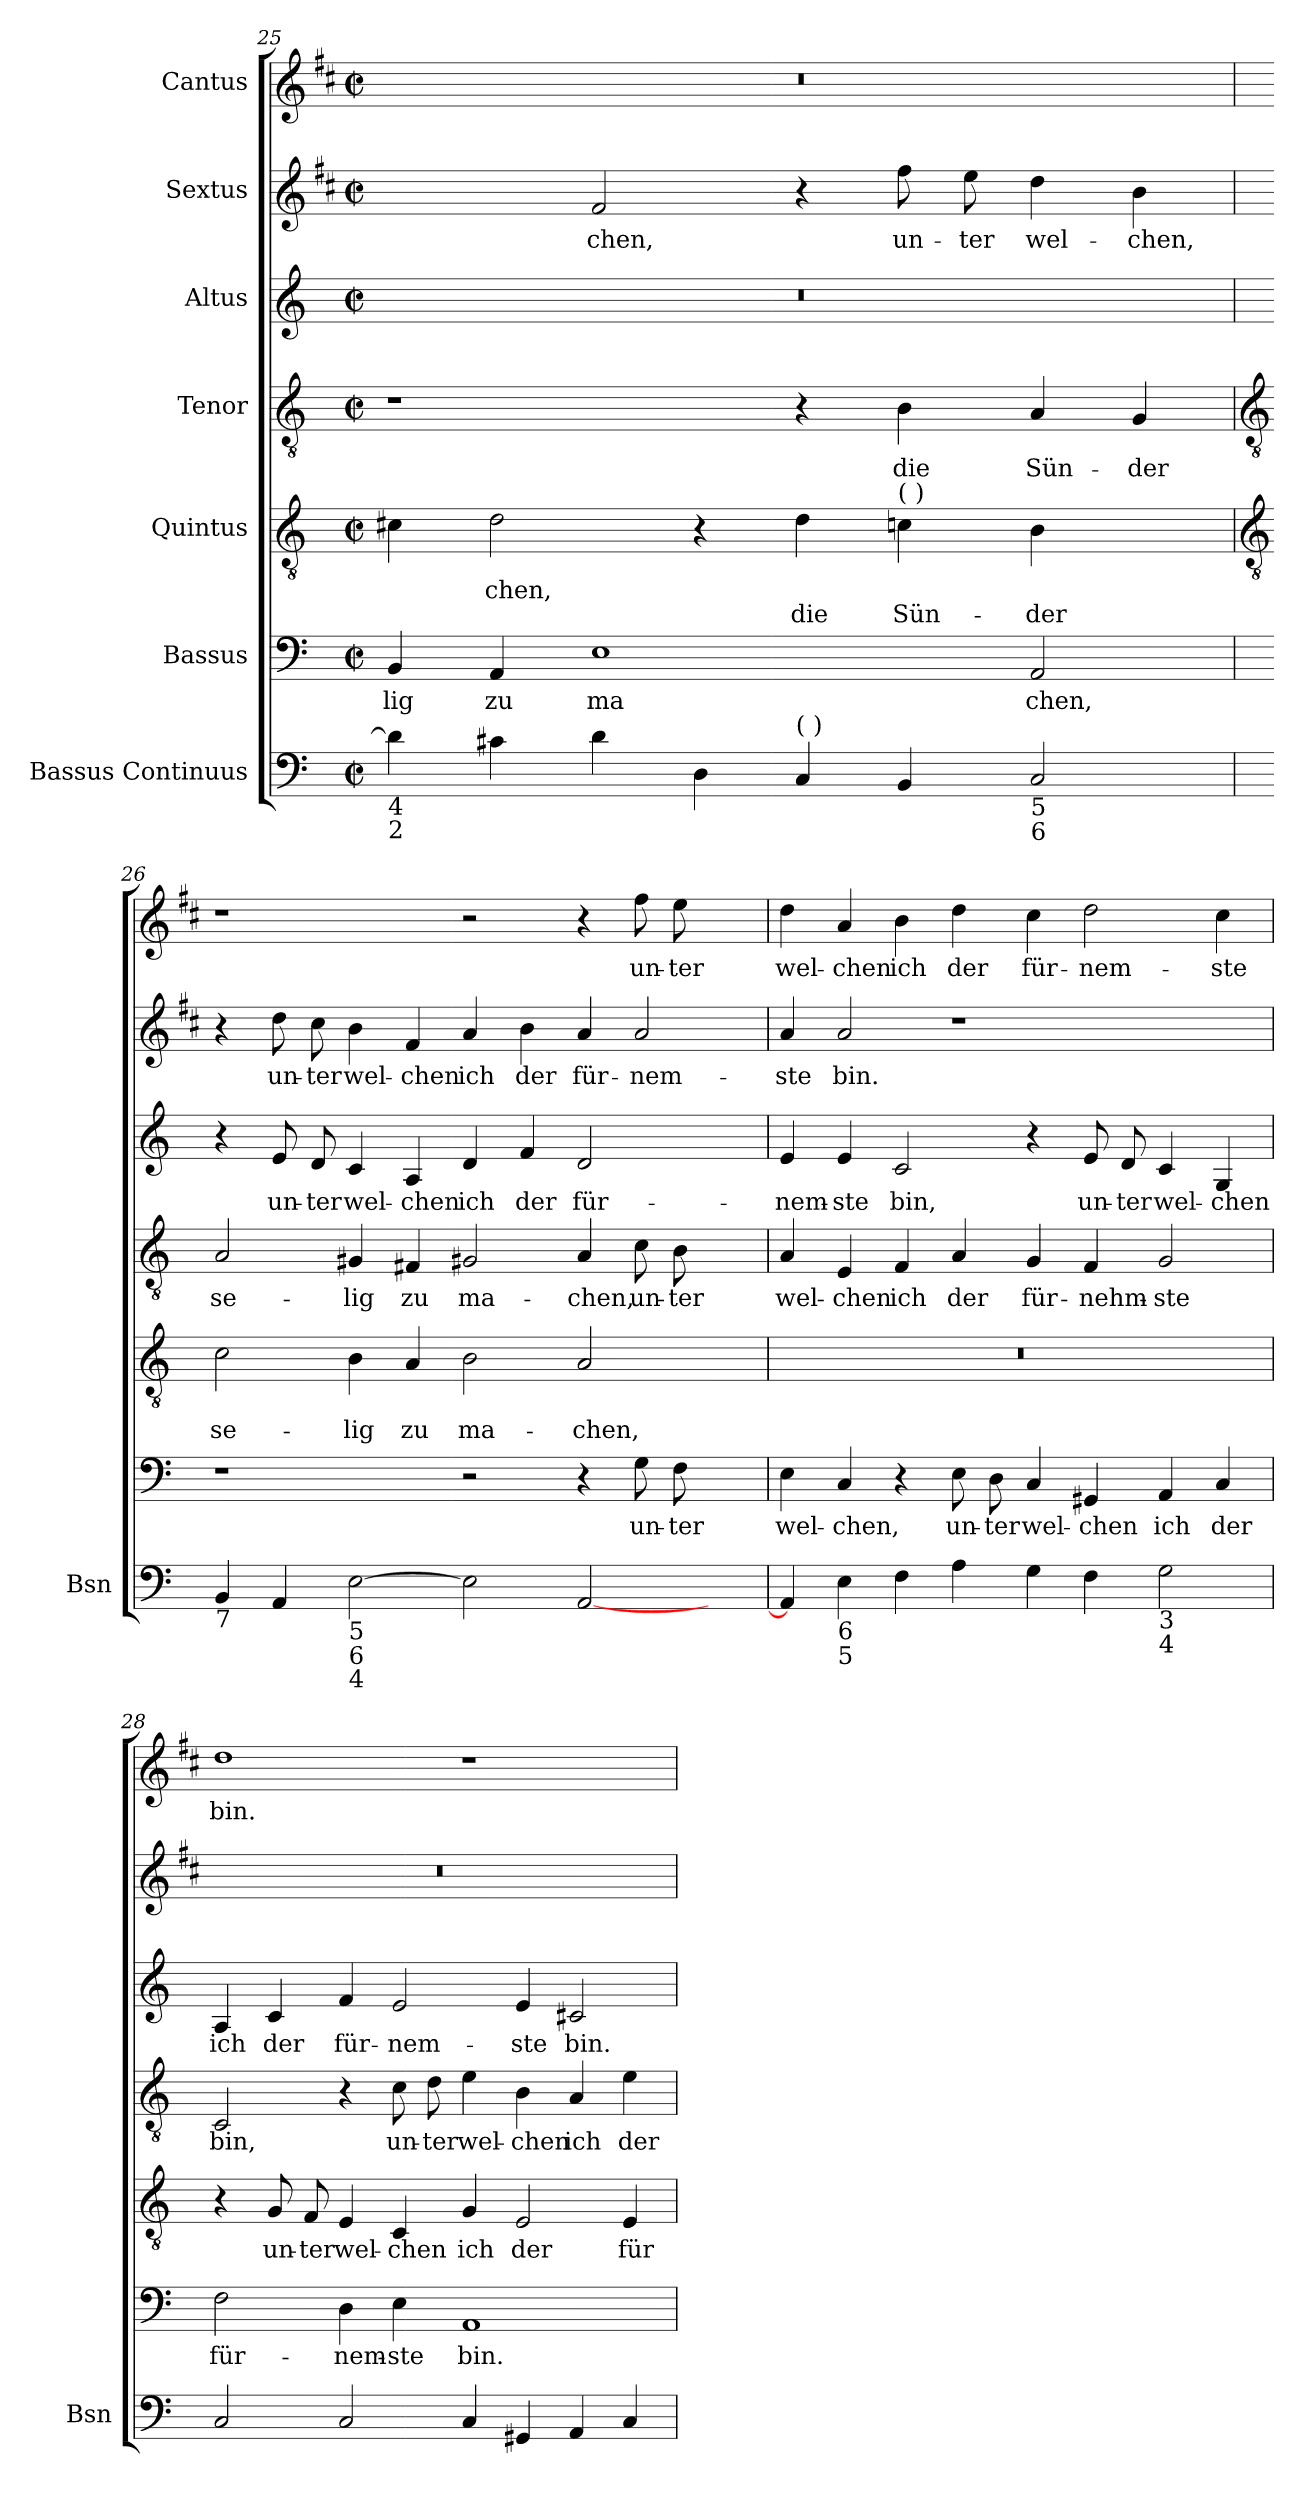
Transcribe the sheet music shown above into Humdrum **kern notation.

**kern	**kern	**text	**kern	**text	**text	**kern	**text	**kern	**text	**kern	**text	**kern	**text
*part7	*part6	*part6	*part5	*part5	*part5	*part4	*part4	*part3	*part3	*part2	*part2	*part1	*part1
*staff7	*staff6	*staff6	*staff5	*staff5	*staff5	*staff4	*staff4	*staff3	*staff3	*staff2	*staff2	*staff1	*staff1
*I"Bassus Continuus	*I"Bassus	*	*I"Quintus	*	*	*I"Tenor	*	*I"Altus	*	*I"Sextus	*	*I"Cantus	*
*I'Bsn	*	*	*	*	*	*	*	*	*	*	*	*	*
!!LO:LB:g=z
*clefF4	*clefF4	*	*clefGv2	*	*	*clefGv2	*	*clefG2	*	*clefG2	*	*clefG2	*
*	*	*	*	*	*	*	*	*	*	*ITrd1c2	*	*ITrd1c2	*
*k[]	*k[]	*	*k[]	*	*	*k[]	*	*k[]	*	*k[]	*	*k[]	*
*C:	*C:	*	*C:	*	*	*C:	*	*C:	*	*C:	*	*C:	*
*M4/2	*M4/2	*	*M4/2	*	*	*M4/2	*	*M4/2	*	*M4/2	*	*M4/2	*
*met(c|)	*met(c|)	*	*met(c|)	*	*	*met(c|)	*	*met(c|)	*	*met(c|)	*	*met(c|)	*
=25	=25	=25	=25	=25	=25	=25	=25	=25	=25	=25	=25	=25	=25
!LO:TX:b:t=4\n2	!	!	!	!	!	!	!	!	!	!	!	!	!
!	!	!LO:LY:b	!	!	!	!	!	!	!	!	!	!	!
4d]	4BB	-lig	4c#	.	.	1r	.	0r	.	2eyy]	.	0r	.
!	!	!LO:LY:b	!	!LO:LY:b	!	!	!	!	!	!	!	!	!
4c#X	4AA	zu	2d	chen,	.	.	.	.	.	.	.	.	.
!	!	!LO:LY:b	!	!	!	!	!	!	!	!	!LO:LY:b	!	!
4d	1E	ma	.	.	.	.	.	.	.	2e	chen,	.	.
4D	.	.	4r	.	.	.	.	.	.	.	.	.	.
!LO:TX:a:t=(  )	!	!	!	!	!	!	!	!	!	!	!	!	!
!	!	!	!	!	!LO:LY:b	!	!	!	!	!	!	!	!
4C	.	.	4d	.	die	4r	.	.	.	4r	.	.	.
!	!	!	!LO:TX:a:t=(  )	!	!	!	!	!	!	!	!	!	!
!	!	!	!	!	!LO:LY:b	!	!LO:LY:b	!	!	!	!LO:LY:b	!	!
4BB	.	.	4c	.	Sün-	4B	die	.	.	8ee	un-	.	.
!	!	!	!	!	!	!	!	!	!	!	!LO:LY:b	!	!
.	.	.	.	.	.	.	.	.	.	8dd	-ter	.	.
!LO:TX:b:t=5	!	!	!	!	!	!	!	!	!	!	!	!	!
!LO:TX:b:t=6	!	!	!	!	!	!	!	!	!	!	!	!	!
!	!	!LO:LY:b	!	!	!LO:LY:b	!	!LO:LY:b	!	!	!	!LO:LY:b	!	!
2C	2AA	chen,	4B	.	-der	4A	Sün-	.	.	4cc	wel-	.	.
!	!	!	!	!	!	!	!LO:LY:b	!	!	!	!LO:LY:b	!	!
.	.	.	4ryy	.	.	4G	-der	.	.	4a	-chen,	.	.
!!LO:LB:g=z
=26	=26	=26	=26	=26	=26	=26	=26	=26	=26	=26	=26	=26	=26
*	*	*	*clefGv2	*	*	*clefGv2	*	*	*	*	*	*	*
!LO:TX:b:t=7	!	!	!	!	!	!	!	!	!	!	!	!	!
!	!	!	!	!	!LO:LY:b	!	!LO:LY:b	!	!	!	!	!	!
4BB	1r	.	2c	.	se-	2A	se-	4r	.	4r	.	1r	.
!	!	!	!	!	!	!	!	!	!LO:LY:b	!	!LO:LY:b	!	!
4AA	.	.	.	.	.	.	.	8e	un-	8cc	un-	.	.
!	!	!	!	!	!	!	!	!	!LO:LY:b	!	!LO:LY:b	!	!
.	.	.	.	.	.	.	.	8d	-ter	8b	-ter	.	.
!LO:TX:b:t=5	!	!	!	!	!	!	!	!	!	!	!	!	!
!LO:TX:b:t=6\n4	!	!	!	!	!	!	!	!	!	!	!	!	!
!	!	!	!	!	!LO:LY:b	!	!LO:LY:b	!	!LO:LY:b	!	!LO:LY:b	!	!
[2E	.	.	4B	.	-lig	4G#X	-lig	4c	wel-	4a	wel-	.	.
!	!	!	!	!	!LO:LY:b	!	!LO:LY:b	!	!LO:LY:b	!	!LO:LY:b	!	!
.	.	.	4A	.	zu	4F#X	zu	4A	-chen	4e	-chen	.	.
!	!	!	!	!	!LO:LY:b	!	!LO:LY:b	!	!LO:LY:b	!	!LO:LY:b	!	!
2E]	2r	.	2B	.	ma-	2G#X	ma-	4d	ich	4g	ich	2r	.
!	!	!	!	!	!	!	!	!	!LO:LY:b	!	!LO:LY:b	!	!
.	.	.	.	.	.	.	.	4f	der	4a	der	.	.
!	!	!	!	!	!LO:LY:b	!	!LO:LY:b	!	!LO:LY:b	!	!LO:LY:b	!	!
[2AA	4r	.	2A	.	-chen,	4A	-chen,	2d	für-	4g	für-	4r	.
!	!	!LO:LY:b	!	!	!	!	!LO:LY:b	!	!	!	!LO:LY:b	!	!LO:LY:b
.	8G	un-	.	.	.	8c	un-	.	.	2g	-nem-	8ee	un-
!	!	!LO:LY:b	!	!	!	!	!LO:LY:b	!	!	!	!	!	!LO:LY:b
.	8F	-ter	.	.	.	8B	-ter	.	.	.	.	8dd	-ter
4ryy	4ryy	.	4ryy	.	.	4ryy	.	4ryy	.	.	.	4ryy	.
=27	=27	=27	=27	=27	=27	=27	=27	=27	=27	=27	=27	=27	=27
!	!	!LO:LY:b	!	!	!	!	!LO:LY:b	!	!LO:LY:b	!	!LO:LY:b	!	!LO:LY:b
4AA]	4E	wel-	0r	.	.	4A	wel-	4e	-nem-	4g	-ste	4cc	wel-
!LO:TX:b:t=6	!	!	!	!	!	!	!	!	!	!	!	!	!
!LO:TX:b:t=5	!	!	!	!	!	!	!	!	!	!	!	!	!
!	!	!LO:LY:b	!	!	!	!	!LO:LY:b	!	!LO:LY:b	!	!LO:LY:b	!	!LO:LY:b
4E	4C	-chen,	.	.	.	4E	-chen	4e	-ste	2g	bin.	4g	-chen
!	!	!	!	!	!	!	!LO:LY:b	!	!LO:LY:b	!	!	!	!LO:LY:b
4F	4r	.	.	.	.	4F	ich	2c	bin,	.	.	4a	ich
!	!	!LO:LY:b	!	!	!	!	!LO:LY:b	!	!	!	!	!	!LO:LY:b
4A	8E	un-	.	.	.	4A	der	.	.	1r	.	4cc	der
!	!	!LO:LY:b	!	!	!	!	!	!	!	!	!	!	!
.	8D	-ter	.	.	.	.	.	.	.	.	.	.	.
!	!	!LO:LY:b	!	!	!	!	!LO:LY:b	!	!	!	!	!	!LO:LY:b
4G	4C	wel-	.	.	.	4G	für-	4r	.	.	.	4b	für-
!	!	!LO:LY:b	!	!	!	!	!LO:LY:b	!	!LO:LY:b	!	!	!	!LO:LY:b
4F	4GG#X	-chen	.	.	.	4F	-nehm-	8e	un-	.	.	2cc	-nem-
!	!	!	!	!	!	!	!	!	!LO:LY:b	!	!	!	!
.	.	.	.	.	.	.	.	8d	-ter	.	.	.	.
!LO:TX:b:t=3	!	!	!	!	!	!	!	!	!	!	!	!	!
!LO:TX:b:t=4	!	!	!	!	!	!	!	!	!	!	!	!	!
!	!	!LO:LY:b	!	!	!	!	!LO:LY:b	!	!LO:LY:b	!	!	!	!
2G	4AA	ich	.	.	.	2G	-ste	4c	wel-	.	.	.	.
!	!	!LO:LY:b	!	!	!	!	!	!	!LO:LY:b	!	!	!	!LO:LY:b
.	4C	der	.	.	.	.	.	4G	-chen	4ryy	.	4b	-ste
!!LO:LB:g=z
=28	=28	=28	=28	=28	=28	=28	=28	=28	=28	=28	=28	=28	=28
!	!	!LO:LY:b	!	!	!	!	!LO:LY:b	!	!LO:LY:b	!	!	!	!LO:LY:b
2C	2F	für-	4r	.	.	2C	bin,	4A	ich	0r	.	1cc	bin.
!	!	!	!	!LO:LY:b	!	!	!	!	!LO:LY:b	!	!	!	!
.	.	.	8G	un-	.	.	.	4c	der	.	.	.	.
!	!	!	!	!LO:LY:b	!	!	!	!	!	!	!	!	!
.	.	.	8F	-ter	.	.	.	.	.	.	.	.	.
!	!	!LO:LY:b	!	!LO:LY:b	!	!	!	!	!LO:LY:b	!	!	!	!
2C	4D	-nem-	4E	wel-	.	4r	.	4f	für-	.	.	.	.
!	!	!LO:LY:b	!	!LO:LY:b	!	!	!LO:LY:b	!	!LO:LY:b	!	!	!	!
.	4E	-ste	4C	-chen	.	8c	un-	2e	-nem-	.	.	.	.
!	!	!	!	!	!	!	!LO:LY:b	!	!	!	!	!	!
.	.	.	.	.	.	8d	-ter	.	.	.	.	.	.
!	!	!LO:LY:b	!	!LO:LY:b	!	!	!LO:LY:b	!	!	!	!	!	!
4C	1AA	bin.	4G	ich	.	4e	wel-	.	.	.	.	1r	.
!	!	!	!	!LO:LY:b	!	!	!LO:LY:b	!	!LO:LY:b	!	!	!	!
4GG#X	.	.	2E	der	.	4B	-chen	4e	-ste	.	.	.	.
!	!	!	!	!	!	!	!LO:LY:b	!	!LO:LY:b	!	!	!	!
4AA	.	.	.	.	.	4A	ich	2c#X	bin.	.	.	.	.
!	!	!	!	!LO:LY:b	!	!	!LO:LY:b	!	!	!	!	!	!
4C	.	.	4E	für-	.	4e	der	.	.	.	.	.	.
=	=	=	=	=	=	=	=	=	=	=	=	=	=
*-	*-	*-	*-	*-	*-	*-	*-	*-	*-	*-	*-	*-	*-
